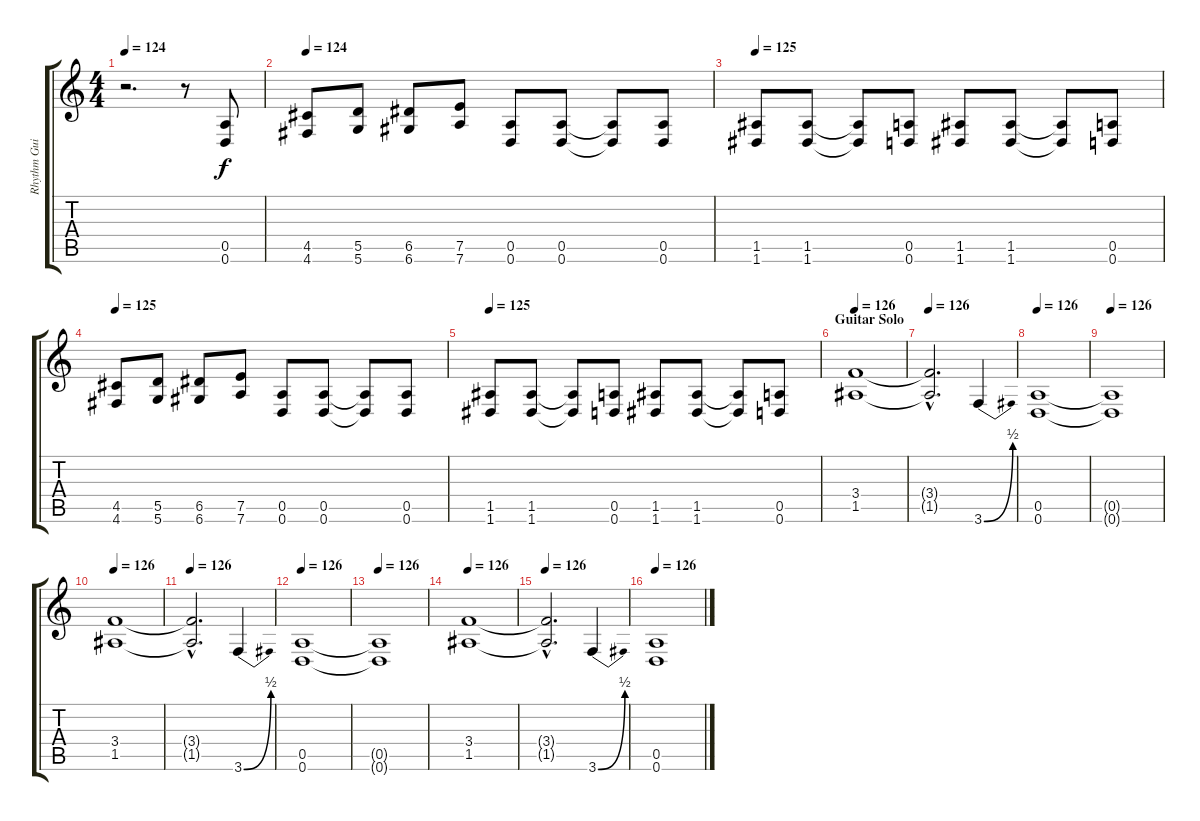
\track ("Rhythm Guitar 2" "Rhythm Gui") {instrument overdrivenguitar}
\staff {score tabs}
\tuning (E4 B3 G3 D3 A2 D2) {hide}
\ts (4 4)
\tempo 124
\clef g2
\ks c
r.2{d dy f} r.8 (0.5 0.6).8 |
\tempo 124
(4.5 4.6).8 (5.5 5.6).8 (6.5 6.6).8 (7.5 7.6).8 (0.5 0.6).8 (0.5 0.6).8 (0.5{t} 0.6{t}).8 (0.5 0.6).8 |
\tempo 125
(1.5 1.6).8 (1.5 1.6).8 (1.5{t} 1.6{t}).8 (0.5 0.6).8 (1.5 1.6).8 (1.5 1.6).8 (1.5{t} 1.6{t}).8 (0.5 0.6).8 |
\tempo 125
(4.5 4.6).8 (5.5 5.6).8 (6.5 6.6).8 (7.5 7.6).8 (0.5 0.6).8 (0.5 0.6).8 (0.5{t} 0.6{t}).8 (0.5 0.6).8 |
\tempo 125
(1.5 1.6).8 (1.5 1.6).8 (1.5{t} 1.6{t}).8 (0.5 0.6).8 (1.5 1.6).8 (1.5 1.6).8 (1.5{t} 1.6{t}).8 (0.5 0.6).8 |
\section ("" "Guitar Solo")
\tempo 126
(3.4 1.5).1 |
\tempo 126
(3.4{hac t} 1.5{hac t}).2{d} 3.6{be (bend 0 0 60 2)}.4 |
\tempo 126
(0.5 0.6).1 |
\tempo 126
(0.5{t} 0.6{t}).1 |
\tempo 126
(3.4 1.5).1 |
\tempo 126
(3.4{hac t} 1.5{hac t}).2{d} 3.6{be (bend 0 0 60 2)}.4 |
\tempo 126
(0.5 0.6).1 |
\tempo 126
(0.5{t} 0.6{t}).1 |
\tempo 126
(3.4 1.5).1 |
\tempo 126
(3.4{hac t} 1.5{hac t}).2{d} 3.6{be (bend 0 0 60 2)}.4 |
\tempo 126
(0.5 0.6).1
